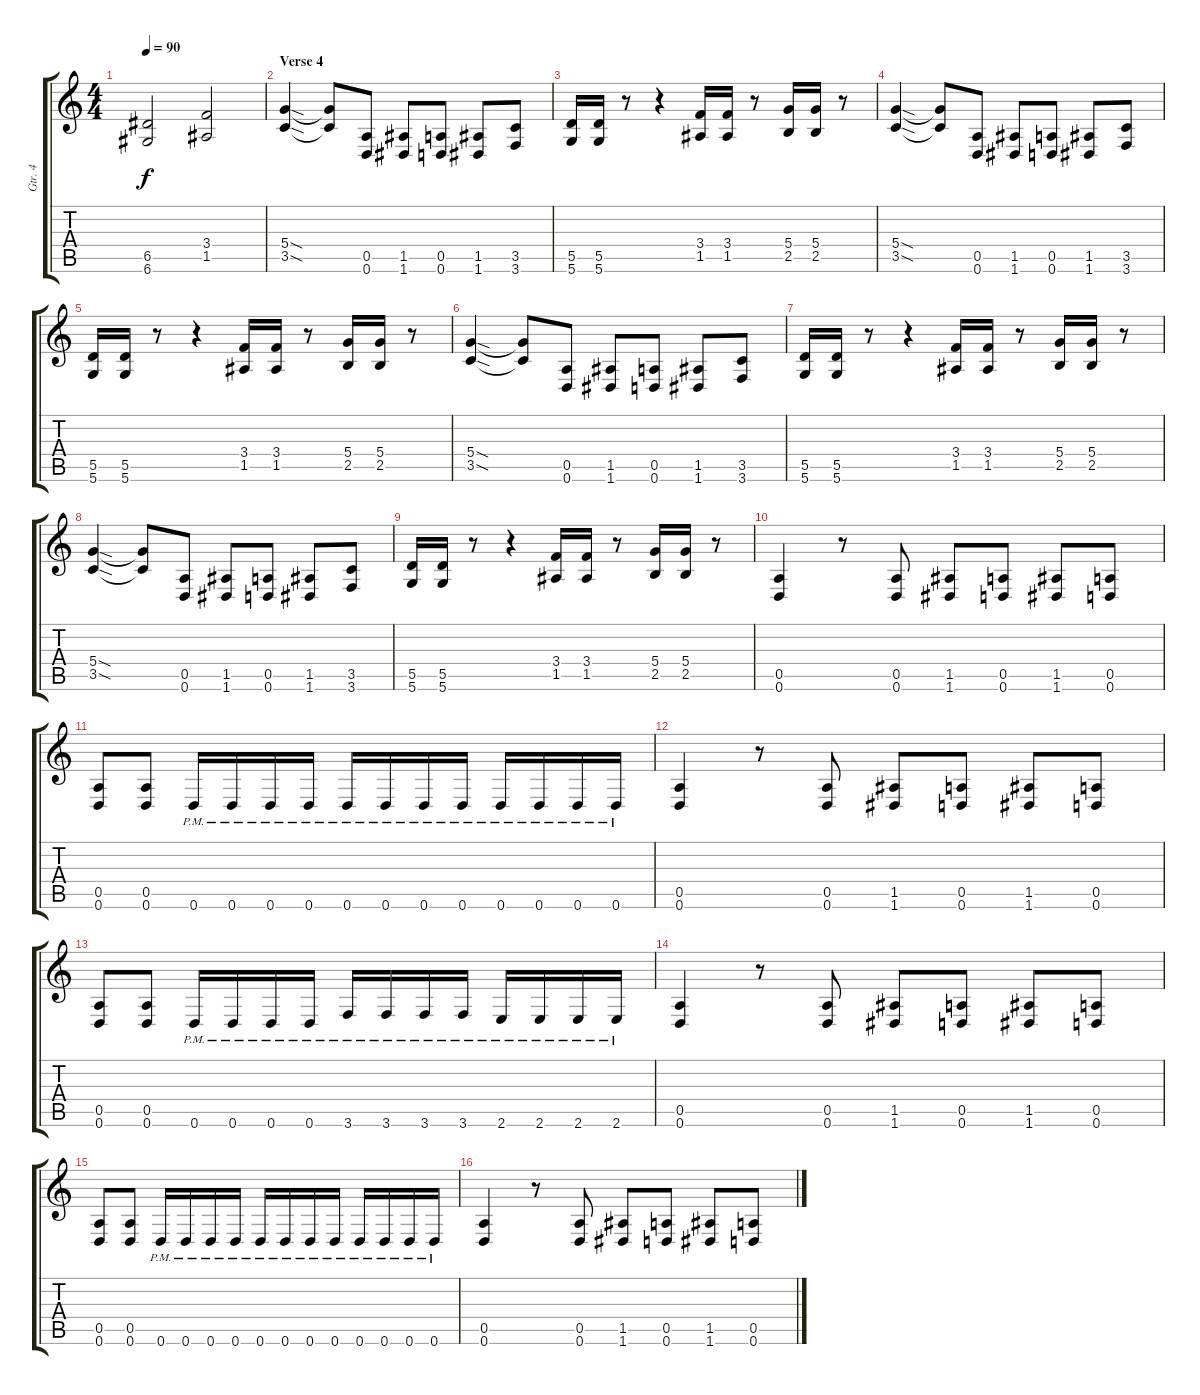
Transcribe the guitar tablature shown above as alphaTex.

\track ("Gtr. 4" "Gtr. 4") {instrument distortionguitar}
\staff {score tabs}
\tuning (E4 B3 G3 D3 A2 D2) {hide}
\ts (4 4)
\tempo 90
\clef g2
\ks c
(6.5 6.6).2{dy f} (3.4 1.5).2 |
\section ("" "Verse 4")
(5.4{sod} 3.5{sod}).4 (5.4{t} 3.5{t}).8 (0.5 0.6).8 (1.5 1.6).8 (0.5 0.6).8 (1.5 1.6).8 (3.5 3.6).8 |
(5.5 5.6).16 (5.5 5.6).16 r.8 r.4 (3.4 1.5).16 (3.4 1.5).16 r.8 (5.4 2.5).16 (5.4 2.5).16 r.8 |
(5.4{sod} 3.5{sod}).4 (5.4{t} 3.5{t}).8 (0.5 0.6).8 (1.5 1.6).8 (0.5 0.6).8 (1.5 1.6).8 (3.5 3.6).8 |
(5.5 5.6).16 (5.5 5.6).16 r.8 r.4 (3.4 1.5).16 (3.4 1.5).16 r.8 (5.4 2.5).16 (5.4 2.5).16 r.8 |
(5.4{sod} 3.5{sod}).4 (5.4{t} 3.5{t}).8 (0.5 0.6).8 (1.5 1.6).8 (0.5 0.6).8 (1.5 1.6).8 (3.5 3.6).8 |
(5.5 5.6).16 (5.5 5.6).16 r.8 r.4 (3.4 1.5).16 (3.4 1.5).16 r.8 (5.4 2.5).16 (5.4 2.5).16 r.8 |
(5.4{sod} 3.5{sod}).4 (5.4{t} 3.5{t}).8 (0.5 0.6).8 (1.5 1.6).8 (0.5 0.6).8 (1.5 1.6).8 (3.5 3.6).8 |
(5.5 5.6).16 (5.5 5.6).16 r.8 r.4 (3.4 1.5).16 (3.4 1.5).16 r.8 (5.4 2.5).16 (5.4 2.5).16 r.8 |
(0.5 0.6).4 r.8 (0.5 0.6).8 (1.5 1.6).8 (0.5 0.6).8 (1.5 1.6).8 (0.5 0.6).8 |
(0.5 0.6).8 (0.5 0.6).8 0.6{pm}.16 0.6{pm}.16 0.6{pm}.16 0.6{pm}.16 0.6{pm}.16 0.6{pm}.16 0.6{pm}.16 0.6{pm}.16 0.6{pm}.16 0.6{pm}.16 0.6{pm}.16 0.6{pm}.16 |
(0.5 0.6).4 r.8 (0.5 0.6).8 (1.5 1.6).8 (0.5 0.6).8 (1.5 1.6).8 (0.5 0.6).8 |
(0.5 0.6).8 (0.5 0.6).8 0.6{pm}.16 0.6{pm}.16 0.6{pm}.16 0.6{pm}.16 3.6{pm}.16 3.6{pm}.16 3.6{pm}.16 3.6{pm}.16 2.6{pm}.16 2.6{pm}.16 2.6{pm}.16 2.6{pm}.16 |
(0.5 0.6).4 r.8 (0.5 0.6).8 (1.5 1.6).8 (0.5 0.6).8 (1.5 1.6).8 (0.5 0.6).8 |
(0.5 0.6).8 (0.5 0.6).8 0.6{pm}.16 0.6{pm}.16 0.6{pm}.16 0.6{pm}.16 0.6{pm}.16 0.6{pm}.16 0.6{pm}.16 0.6{pm}.16 0.6{pm}.16 0.6{pm}.16 0.6{pm}.16 0.6{pm}.16 |
(0.5 0.6).4 r.8 (0.5 0.6).8 (1.5 1.6).8 (0.5 0.6).8 (1.5 1.6).8 (0.5 0.6).8
